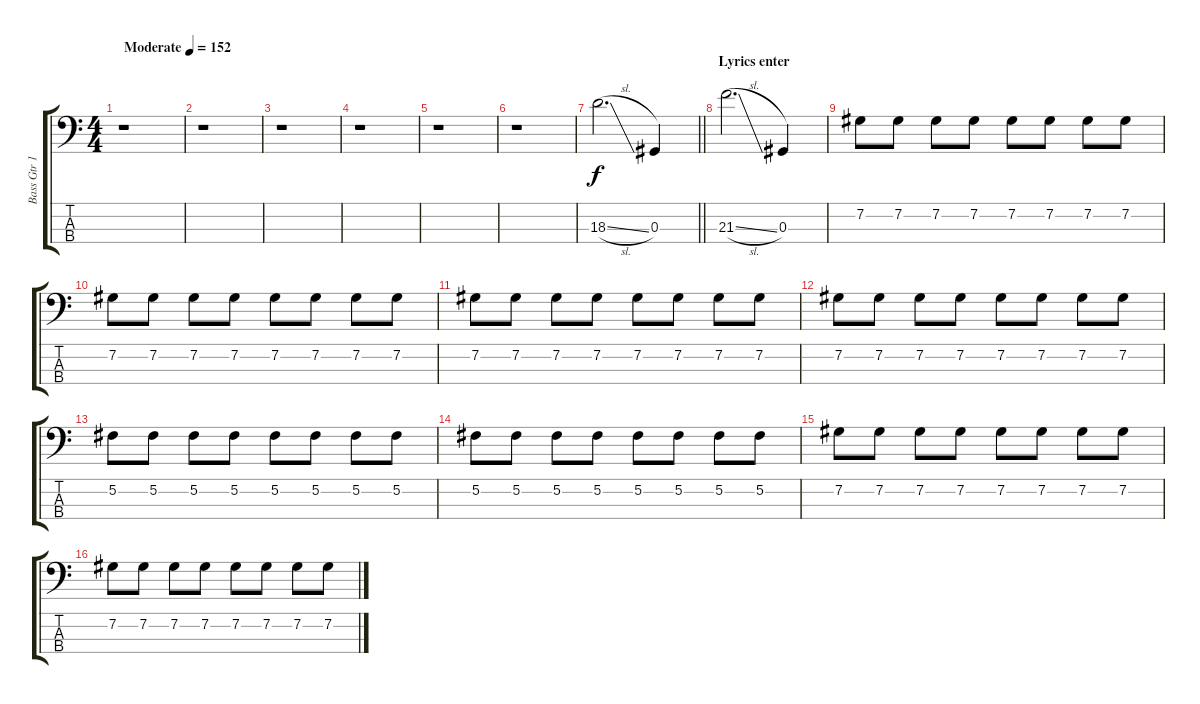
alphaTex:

\track ("Bass Gtr 1" "Bass Gtr 1") {instrument distortionguitar}
\staff {score tabs}
\tuning (Gb2 Db2 Ab1 Eb1) {hide}
\ts (4 4)
\tempo (152 "Moderate")
\clef f4
\ks c
r.1{dy f instrument distortionguitar} |
r.1 |
r.1 |
r.1 |
r.1 |
r.1 |
\barLineRight lightlight
18.3{sl}.2{d} 0.3.4 |
\section ("" "Lyrics enter")
21.3{sl}.2{d} 0.3.4 |
7.2.8 7.2.8 7.2.8 7.2.8 7.2.8 7.2.8 7.2.8 7.2.8 |
7.2.8 7.2.8 7.2.8 7.2.8 7.2.8 7.2.8 7.2.8 7.2.8 |
7.2.8 7.2.8 7.2.8 7.2.8 7.2.8 7.2.8 7.2.8 7.2.8 |
7.2.8 7.2.8 7.2.8 7.2.8 7.2.8 7.2.8 7.2.8 7.2.8 |
5.2.8 5.2.8 5.2.8 5.2.8 5.2.8 5.2.8 5.2.8 5.2.8 |
5.2.8 5.2.8 5.2.8 5.2.8 5.2.8 5.2.8 5.2.8 5.2.8 |
7.2.8 7.2.8 7.2.8 7.2.8 7.2.8 7.2.8 7.2.8 7.2.8 |
7.2.8 7.2.8 7.2.8 7.2.8 7.2.8 7.2.8 7.2.8 7.2.8
